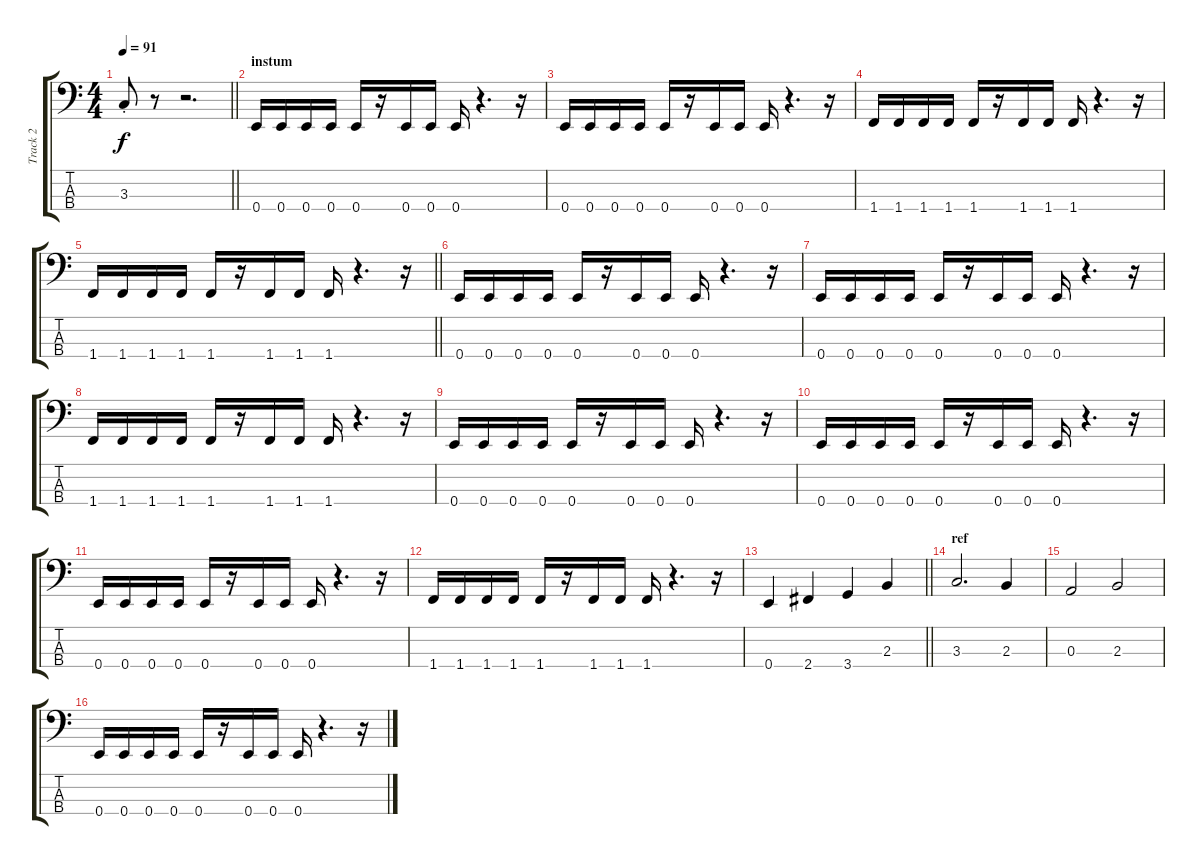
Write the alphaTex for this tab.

\track ("Track 2" "Track 2") {instrument electricbassfinger}
\staff {score tabs}
\tuning (G2 D2 A1 E1) {hide}
\ts (4 4)
\tempo 91
\clef f4
\barLineRight lightlight
\ks c
3.3{st}.8{dy f} r.8 r.2{d} |
\section ("" "instum")
0.4.16 0.4.16 0.4.16 0.4.16 0.4.16 r.16 0.4.16 0.4.16 0.4.16 r.4{d} r.16 |
0.4.16 0.4.16 0.4.16 0.4.16 0.4.16 r.16 0.4.16 0.4.16 0.4.16 r.4{d} r.16 |
1.4.16 1.4.16 1.4.16 1.4.16 1.4.16 r.16 1.4.16 1.4.16 1.4.16 r.4{d} r.16 |
\barLineRight lightlight
1.4.16 1.4.16 1.4.16 1.4.16 1.4.16 r.16 1.4.16 1.4.16 1.4.16 r.4{d} r.16 |
0.4.16 0.4.16 0.4.16 0.4.16 0.4.16 r.16 0.4.16 0.4.16 0.4.16 r.4{d} r.16 |
0.4.16 0.4.16 0.4.16 0.4.16 0.4.16 r.16 0.4.16 0.4.16 0.4.16 r.4{d} r.16 |
1.4.16 1.4.16 1.4.16 1.4.16 1.4.16 r.16 1.4.16 1.4.16 1.4.16 r.4{d} r.16 |
0.4.16 0.4.16 0.4.16 0.4.16 0.4.16 r.16 0.4.16 0.4.16 0.4.16 r.4{d} r.16 |
0.4.16 0.4.16 0.4.16 0.4.16 0.4.16 r.16 0.4.16 0.4.16 0.4.16 r.4{d} r.16 |
0.4.16 0.4.16 0.4.16 0.4.16 0.4.16 r.16 0.4.16 0.4.16 0.4.16 r.4{d} r.16 |
1.4.16 1.4.16 1.4.16 1.4.16 1.4.16 r.16 1.4.16 1.4.16 1.4.16 r.4{d} r.16 |
\barLineRight lightlight
0.4.4 2.4.4 3.4.4 2.3.4 |
\section ("" "ref")
3.3.2{d} 2.3.4 |
0.3.2 2.3.2 |
0.4.16 0.4.16 0.4.16 0.4.16 0.4.16 r.16 0.4.16 0.4.16 0.4.16 r.4{d} r.16
